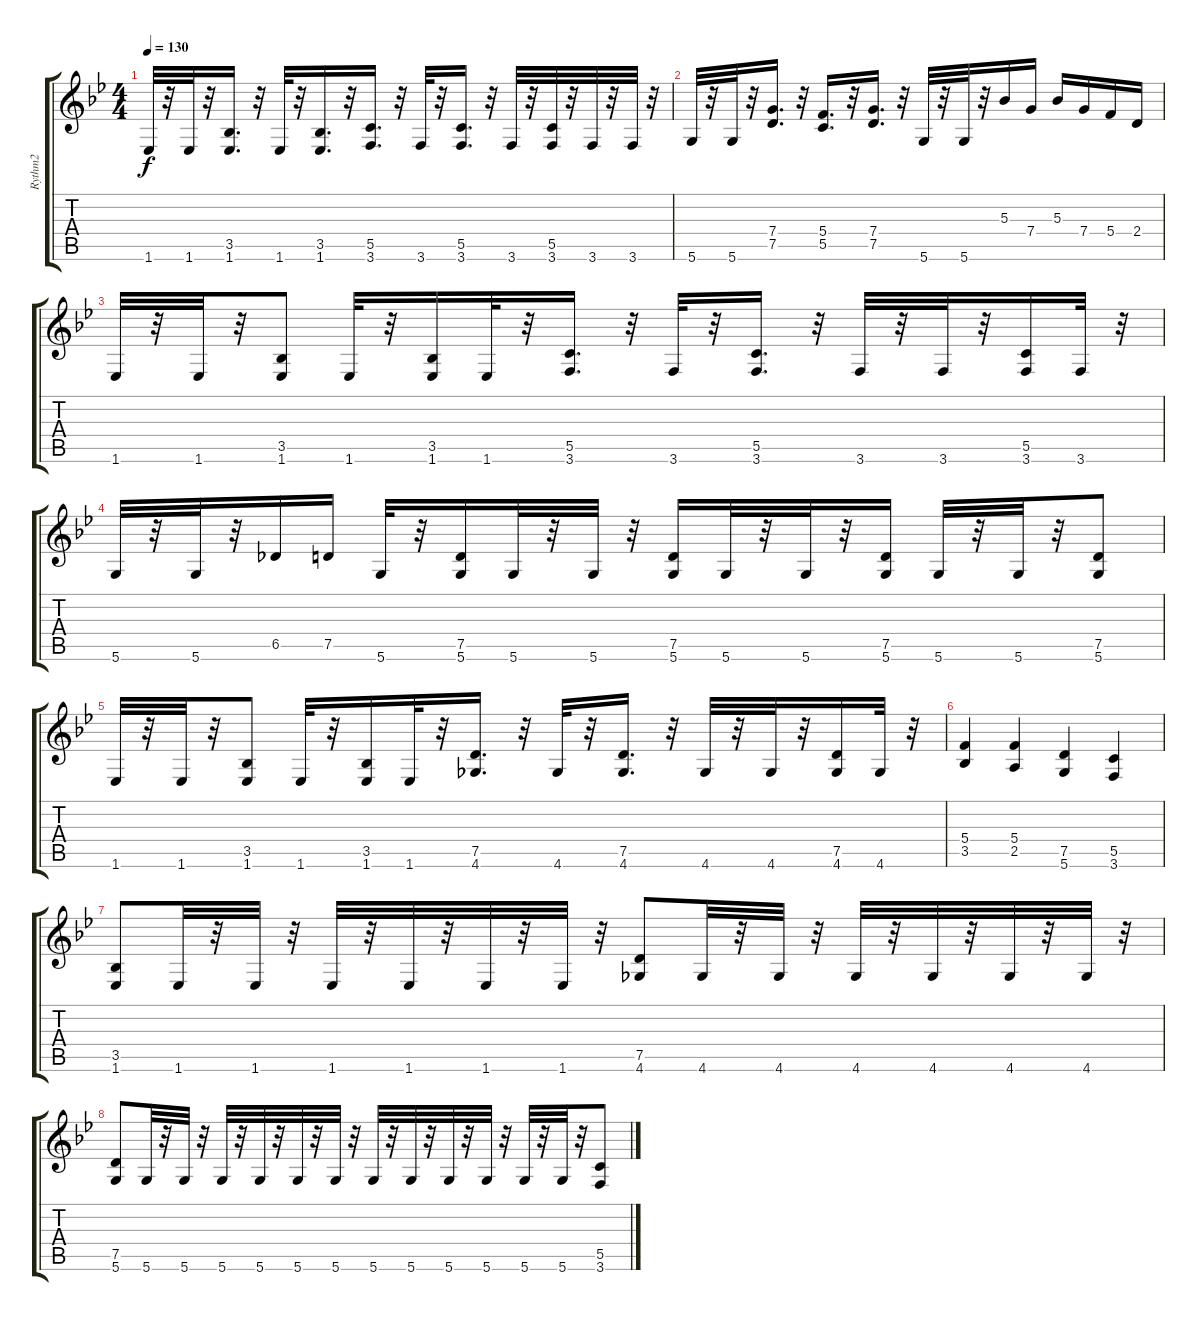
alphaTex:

\track ("Rythm2" "Rythm2") {instrument overdrivenguitar}
\staff {score tabs}
\tuning (D4 A3 F3 C3 G2 D2) {hide}
\ts (4 4)
\tempo 130
\clef g2
\ks bb
1.6.32{dy f} r.32 1.6.32 r.32 (3.5 1.6).16{d} r.32 1.6.32 r.32 (3.5 1.6).16{d} r.32 (5.5 3.6).16{d} r.32 3.6.32 r.32 (5.5 3.6).16{d} r.32 3.6.32 r.32 (5.5 3.6).32 r.32 3.6.32 r.32 3.6.32 r.32 |
5.6.32 r.32 5.6.32 r.32 (7.4 7.5).16{d} r.32 (5.4 5.5).16{d} r.32 (7.4 7.5).16{d} r.32 5.6.32 r.32 5.6.32 r.32 5.3.16 7.4.16 5.3.16 7.4.16 5.4.16 2.4.16 |
1.6.32 r.32 1.6.32 r.32 (3.5 1.6).8 1.6.32 r.32 (3.5 1.6).16 1.6.32 r.32 (5.5 3.6).16{d} r.32 3.6.32 r.32 (5.5 3.6).16{d} r.32 3.6.32 r.32 3.6.32 r.32 (5.5 3.6).16 3.6.32 r.32 |
5.6.32 r.32 5.6.32 r.32 6.5.16 7.5.16 5.6.32 r.32 (7.5 5.6).16 5.6.32 r.32 5.6.32 r.32 (7.5 5.6).16 5.6.32 r.32 5.6.32 r.32 (7.5 5.6).16 5.6.32 r.32 5.6.32 r.32 (7.5 5.6).8 |
1.6.32 r.32 1.6.32 r.32 (3.5 1.6).8 1.6.32 r.32 (3.5 1.6).16 1.6.32 r.32 (7.5 4.6).16{d} r.32 4.6.32 r.32 (7.5 4.6).16{d} r.32 4.6.32 r.32 4.6.32 r.32 (7.5 4.6).16 4.6.32 r.32 |
(5.4 3.5).4 (5.4 2.5).4 (7.5 5.6).4 (5.5 3.6).4 |
(3.5 1.6).8 1.6.32 r.32 1.6.32 r.32 1.6.32 r.32 1.6.32 r.32 1.6.32 r.32 1.6.32 r.32 (7.5 4.6).8 4.6.32 r.32 4.6.32 r.32 4.6.32 r.32 4.6.32 r.32 4.6.32 r.32 4.6.32 r.32 |
(7.5 5.6).8 5.6.32 r.32 5.6.32 r.32 5.6.32 r.32 5.6.32 r.32 5.6.32 r.32 5.6.32 r.32 5.6.32 r.32 5.6.32 r.32 5.6.32 r.32 5.6.32 r.32 5.6.32 r.32 5.6.32 r.32 (5.5 3.6).8
